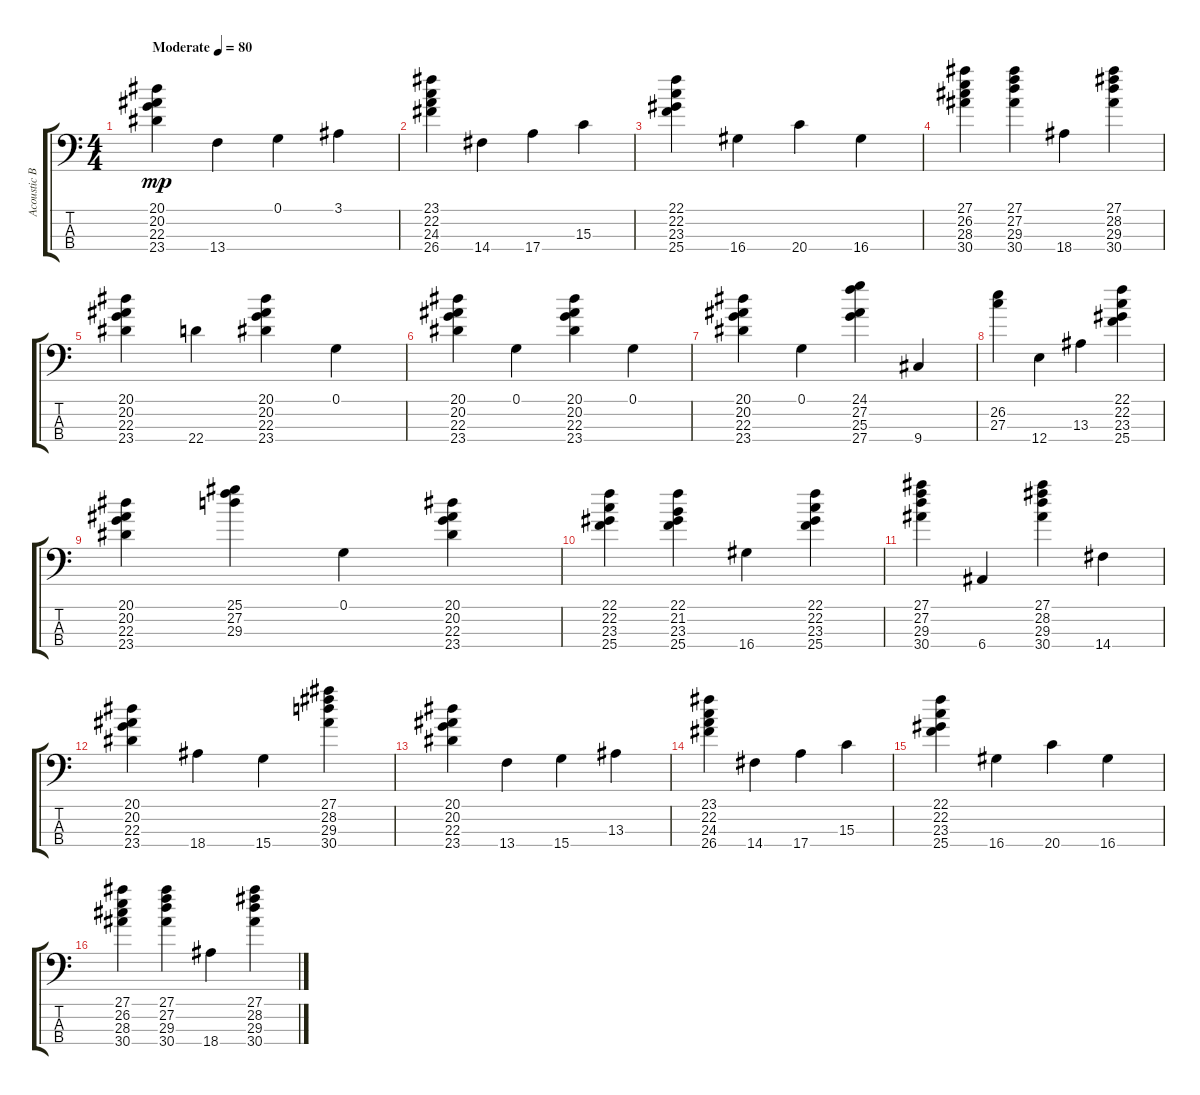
\track ("Acoustic Bass" "Acoustic B") {instrument acousticbass}
\staff {score tabs}
\tuning (G2 D2 A1 E1) {hide}
\ts (4 4)
\tempo (80 "Moderate")
\clef f4
\ks c
(20.1 20.2 22.3 23.4).4{dy mp instrument acousticbass} 13.4.4 0.1.4 3.1.4 |
(23.1 22.2 24.3 26.4).4 14.4.4 17.4.4 15.3.4 |
(22.1 22.2 23.3 25.4).4 16.4.4 20.4.4 16.4.4 |
(27.1 26.2 28.3 30.4).4 (27.1 27.2 29.3 30.4).4 18.4.4 (27.1 28.2 29.3 30.4).4 |
(20.1 20.2 22.3 23.4).4 22.4.4 (20.1 20.2 22.3 23.4).4 0.1.4 |
(20.1 20.2 22.3 23.4).4 0.1.4 (20.1 20.2 22.3 23.4).4 0.1.4 |
(20.1 20.2 22.3 23.4).4 0.1.4 (24.1 27.2 25.3 27.4).4 9.4.4 |
(26.2 27.3).4 12.4.4 13.3.4 (22.1 22.2 23.3 25.4).4 |
(20.1 20.2 22.3 23.4).4 (25.1 27.2 29.3).4 0.1.4 (20.1 20.2 22.3 23.4).4 |
(22.1 22.2 23.3 25.4).4 (22.1 21.2 23.3 25.4).4 16.4.4 (22.1 22.2 23.3 25.4).4 |
(27.1 27.2 29.3 30.4).4 6.4.4 (27.1 28.2 29.3 30.4).4 14.4.4 |
(20.1 20.2 22.3 23.4).4 18.4.4 15.4.4 (27.1 28.2 29.3 30.4).4 |
(20.1 20.2 22.3 23.4).4 13.4.4 15.4.4 13.3.4 |
(23.1 22.2 24.3 26.4).4 14.4.4 17.4.4 15.3.4 |
(22.1 22.2 23.3 25.4).4 16.4.4 20.4.4 16.4.4 |
(27.1 26.2 28.3 30.4).4 (27.1 27.2 29.3 30.4).4 18.4.4 (27.1 28.2 29.3 30.4).4
